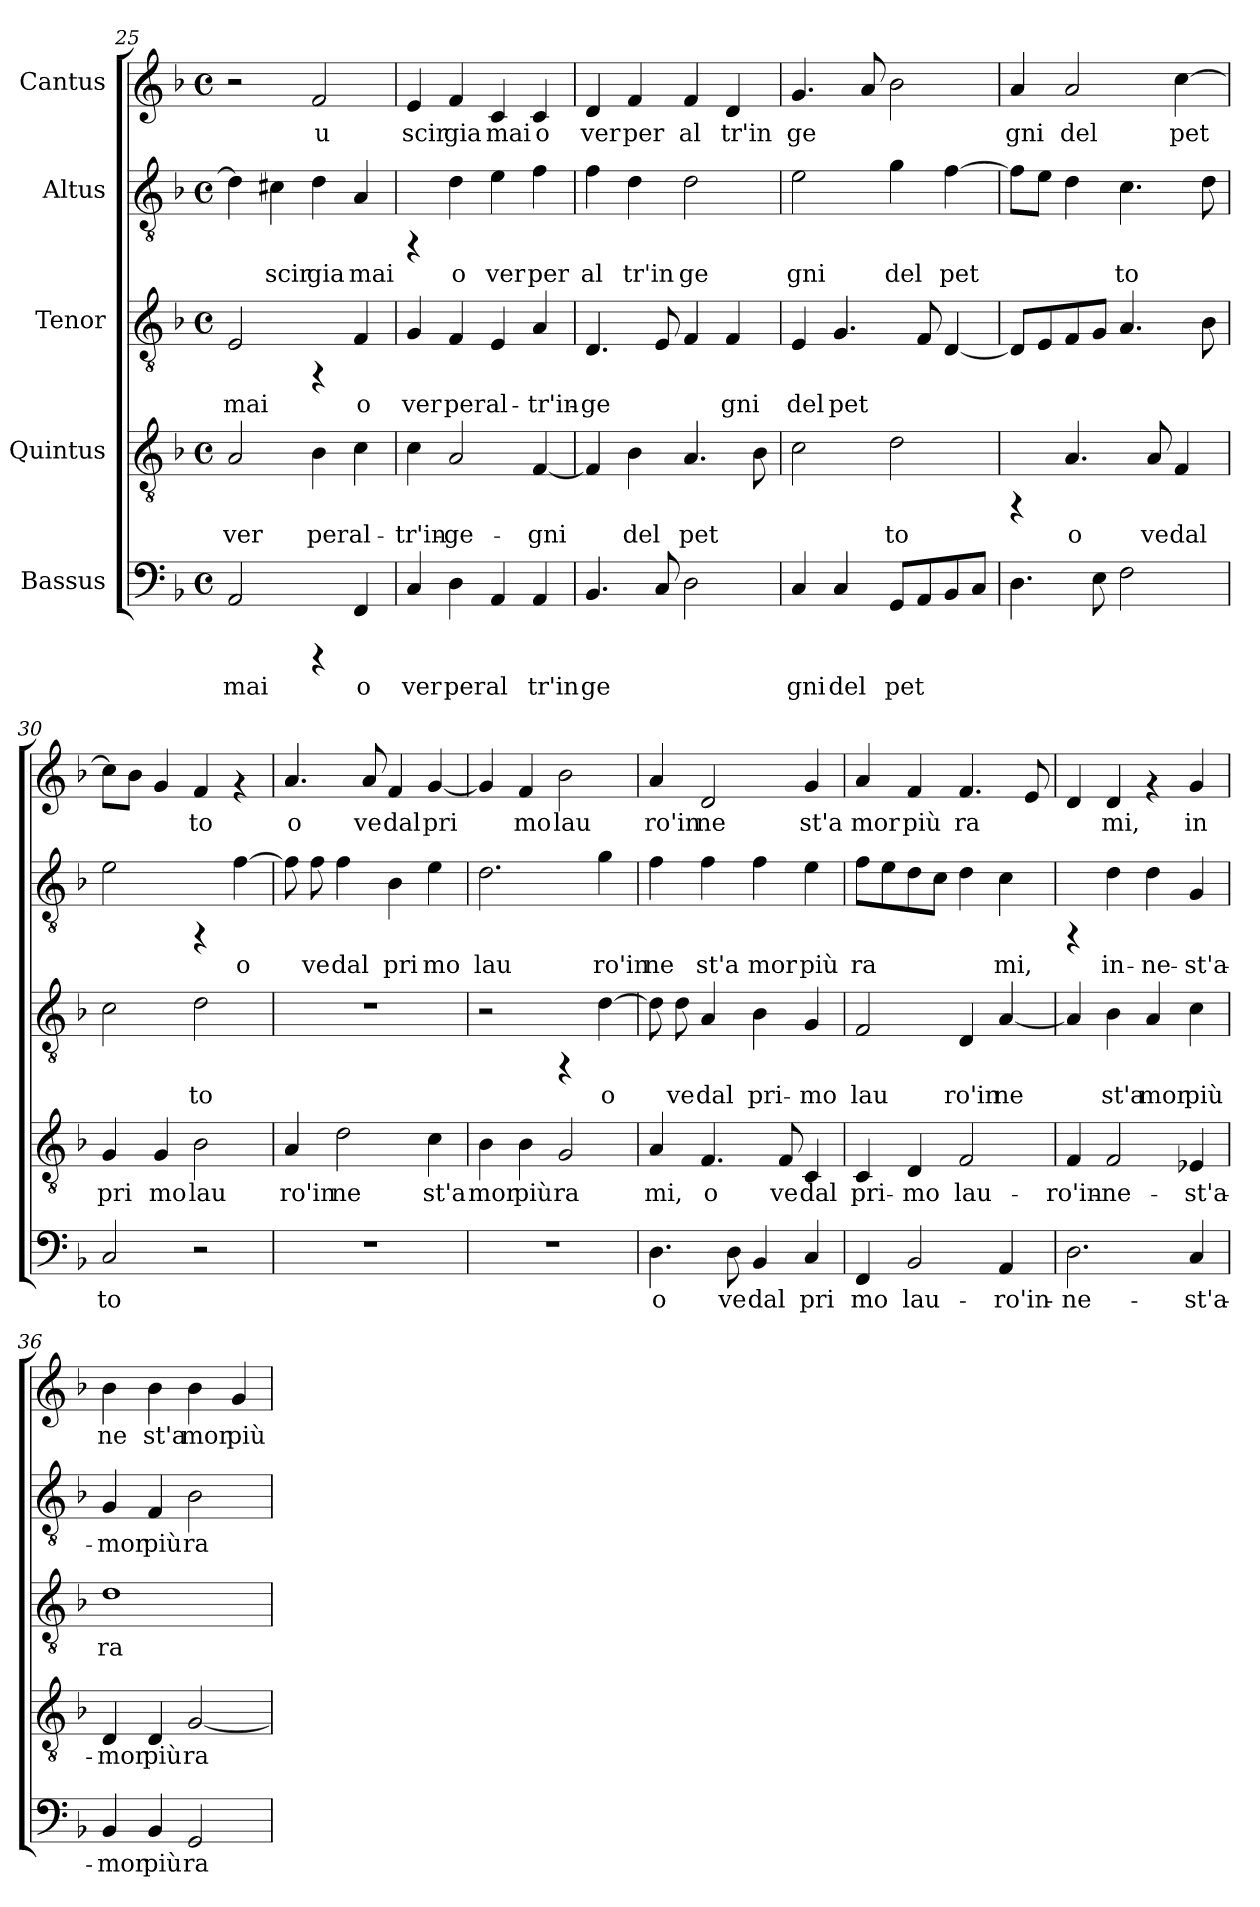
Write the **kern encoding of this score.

**kern	**text	**kern	**text	**kern	**text	**kern	**text	**kern	**text
*part5	*part5	*part4	*part4	*part3	*part3	*part2	*part2	*part1	*part1
*staff5	*staff5	*staff4	*staff4	*staff3	*staff3	*staff2	*staff2	*staff1	*staff1
*I"Bassus	*	*I"Quintus	*	*I"Tenor	*	*I"Altus	*	*I"Cantus	*
*clefF4	*	*clefGv2	*	*clefGv2	*	*clefGv2	*	*clefG2	*
*k[b-]	*	*k[b-]	*	*k[b-]	*	*k[b-]	*	*k[b-]	*
*F:	*	*F:	*	*F:	*	*F:	*	*F:	*
*M4/4	*	*M4/4	*	*M4/4	*	*M4/4	*	*M4/4	*
*met(c)	*	*met(c)	*	*met(c)	*	*met(c)	*	*met(c)	*
=25	=25	=25	=25	=25	=25	=25	=25	=25	=25
!	!LO:LY:b:cj	!	!LO:LY:b:cj	!	!LO:LY:b:cj	!	!LO:LY:b:cj	!	!
2AA/	mai	2A/	ver	2E/	-mai	4d\]	.	2r	.
!	!	!	!	!	!	!	!LO:LY:b:cj	!	!
.	.	.	.	.	.	4c#\	scir	.	.
!	!	!	!LO:LY:b:cj	!	!	!	!LO:LY:b:cj	!	!LO:LY:b:cj
4rCCC	.	4B-\	per	4rFF	.	4d\	gia	2f/	u
!	!LO:LY:b:cj	!	!LO:LY:b:cj	!	!LO:LY:b:cj	!	!LO:LY:b:cj	!	!
4FF/	o	4c\	al-	4F/	o	4A/	mai	.	.
=26	=26	=26	=26	=26	=26	=26	=26	=26	=26
!	!LO:LY:b:cj	!	!LO:LY:b:cj	!	!LO:LY:b:cj	!	!	!	!LO:LY:b:cj
4C/	ver	4c\	-tr'in-	4G/	ver	4rFF	.	4e/	scir
!	!LO:LY:b:cj	!	!LO:LY:b:cj	!	!LO:LY:b:cj	!	!LO:LY:b:cj	!	!LO:LY:b:cj
4D\	per	2A/	-ge-	4F/	per	4d\	o	4f/	gia
!	!LO:LY:b:cj	!	!	!	!LO:LY:b:cj	!	!LO:LY:b:cj	!	!LO:LY:b:cj
4AA/	al	.	.	4E/	al-	4e\	ver	4c/	mai
!	!LO:LY:b:cj	!	!LO:LY:b:cj	!	!LO:LY:b:cj	!	!LO:LY:b:cj	!	!LO:LY:b:cj
4AA/	tr'in	[<4F/	-gni	4A/	-tr'in-	4f\	per	4c/	o
=27	=27	=27	=27	=27	=27	=27	=27	=27	=27
!	!LO:LY:b:cj	!	!LO:LY:b:cj	!	!LO:LY:b:cj	!	!LO:LY:b:cj	!	!LO:LY:b:cj
4.BB-/	ge	4F/]	.	4.D/	-ge-	4f\	al	4d/	ver
!	!	!	!LO:LY:b:cj	!	!	!	!LO:LY:b:cj	!	!LO:LY:b:cj
.	.	4B-\	del	.	.	4d\	tr'in	4f/	per
!	!LO:LY:b:cj	!	!	!	!LO:LY:b:cj	!	!	!	!
8C/	.	.	.	8E/	--	.	.	.	.
!	!LO:LY:b:cj	!	!LO:LY:b:cj	!	!LO:LY:b:cj	!	!LO:LY:b:cj	!	!LO:LY:b:cj
2D\	.	4.A/	pet-	4F/	--	2d\	ge	4f/	al
!	!	!	!	!	!LO:LY:b:cj	!	!	!	!LO:LY:b:cj
.	.	.	.	4F/	-gni	.	.	4d/	tr'in
!	!	!	!LO:LY:b:cj	!	!	!	!	!	!
.	.	8B-\	--	.	.	.	.	.	.
=28	=28	=28	=28	=28	=28	=28	=28	=28	=28
!	!LO:LY:b:cj	!	!LO:LY:b:cj	!	!LO:LY:b:cj	!	!LO:LY:b:cj	!	!LO:LY:b:cj
4C/	gni	2c\	--	4E/	del	2e\	gni	4.g/	ge
!	!LO:LY:b:cj	!	!	!	!LO:LY:b:cj	!	!	!	!
4C/	del	.	.	4.G/	pet-	.	.	.	.
!	!	!	!	!	!	!	!	!	!LO:LY:b:cj
.	.	.	.	.	.	.	.	8a/	.
!	!LO:LY:b:cj	!	!LO:LY:b:cj	!	!	!	!LO:LY:b:cj	!	!LO:LY:b:cj
8GG/L	pet	2d\	-to	.	.	4g\	del	2b-\	.
!	!LO:LY:b:cj	!	!	!	!LO:LY:b:cj	!	!	!	!
8AA/	.	.	.	8F/	--	.	.	.	.
!	!LO:LY:b:cj	!	!	!	!LO:LY:b:cj	!	!LO:LY:b:cj	!	!
8BB-/	.	.	.	[<4D/	--	[<4f\	pet	.	.
!	!LO:LY:b:cj	!	!	!	!	!	!	!	!
8C/J	.	.	.	.	.	.	.	.	.
!!LO:PB:g=z
=29	=29	=29	=29	=29	=29	=29	=29	=29	=29
!	!LO:LY:b:cj	!	!	!	!LO:LY:b:cj	!	!LO:LY:b:cj	!	!LO:LY:b:cj
4.D\	.	4rFF	.	8D/L]	--	8f\L]	.	4a/	gni
!	!	!	!	!	!LO:LY:b:cj	!	!LO:LY:b:cj	!	!
.	.	.	.	8E/	--	8e\J	.	.	.
!	!	!	!LO:LY:b:cj	!	!LO:LY:b:cj	!	!LO:LY:b:cj	!	!LO:LY:b:cj
.	.	4.A/	o	8F/	--	4d\	.	2a/	del
!	!LO:LY:b:cj	!	!	!	!LO:LY:b:cj	!	!	!	!
8E\	.	.	.	8G/J	--	.	.	.	.
!	!LO:LY:b:cj	!	!	!	!LO:LY:b:cj	!	!LO:LY:b:cj	!	!
2F\	.	.	.	4.A/	--	4.c\	to	.	.
!	!	!	!LO:LY:b:cj	!	!	!	!	!	!
.	.	8A/	ve	.	.	.	.	.	.
!	!	!	!LO:LY:b:cj	!	!	!	!	!	!LO:LY:b:cj
.	.	4F/	dal	.	.	.	.	[>4cc\	pet
!	!	!	!	!	!LO:LY:b:cj	!	!LO:LY:b:cj	!	!
.	.	.	.	8B-\	--	8d\	.	.	.
=30	=30	=30	=30	=30	=30	=30	=30	=30	=30
!	!LO:LY:b:cj	!	!LO:LY:b:cj	!	!LO:LY:b:cj	!	!LO:LY:b:cj	!	!LO:LY:b:cj
2C/	to	4G/	pri	2c\	--	2e\	.	8cc\L]	.
!	!	!	!	!	!	!	!	!	!LO:LY:b:cj
.	.	.	.	.	.	.	.	8b-\J	.
!	!	!	!LO:LY:b:cj	!	!	!	!	!	!LO:LY:b:cj
.	.	4G/	mo	.	.	.	.	4g/	.
!	!	!	!LO:LY:b:cj	!	!LO:LY:b:cj	!	!	!	!LO:LY:b:cj
2r	.	2B-\	lau	2d\	-to	4rFF	.	4f/	to
!	!	!	!	!	!	!	!LO:LY:b:cj	!	!
.	.	.	.	.	.	[>4f\	o	4rf	.
=31	=31	=31	=31	=31	=31	=31	=31	=31	=31
!	!	!	!LO:LY:b:cj	!	!	!	!LO:LY:b:cj	!	!LO:LY:b:cj
1r	.	4A/	ro'in	1r	.	8f\]	.	4.a/	o
!	!	!	!	!	!	!	!LO:LY:b:cj	!	!
.	.	.	.	.	.	8f\	ve	.	.
!	!	!	!LO:LY:b:cj	!	!	!	!LO:LY:b:cj	!	!
.	.	2d\	ne	.	.	4f\	dal	.	.
!	!	!	!	!	!	!	!	!	!LO:LY:b:cj
.	.	.	.	.	.	.	.	8a/	ve
!	!	!	!	!	!	!	!LO:LY:b:cj	!	!LO:LY:b:cj
.	.	.	.	.	.	4B-\	pri	4f/	dal
!	!	!	!LO:LY:b:cj	!	!	!	!LO:LY:b:cj	!	!LO:LY:b:cj
.	.	4c\	st'a	.	.	4e\	mo	[<4g/	pri
=32	=32	=32	=32	=32	=32	=32	=32	=32	=32
!	!	!	!LO:LY:b:cj	!	!	!	!LO:LY:b:cj	!	!LO:LY:b:cj
1r	.	4B-\	mor	2r	.	2.d\	lau	4g/]	.
!	!	!	!LO:LY:b:cj	!	!	!	!	!	!LO:LY:b:cj
.	.	4B-\	più	.	.	.	.	4f/	mo
!	!	!	!LO:LY:b:cj	!	!	!	!	!	!LO:LY:b:cj
.	.	2G/	ra	4rFF	.	.	.	2b-\	lau
!	!	!	!	!	!LO:LY:b:cj	!	!LO:LY:b:cj	!	!
.	.	.	.	[>4d\	o-	4g\	ro'in	.	.
=33	=33	=33	=33	=33	=33	=33	=33	=33	=33
!	!LO:LY:b:cj	!	!LO:LY:b:cj	!	!LO:LY:b:cj	!	!LO:LY:b:cj	!	!LO:LY:b:cj
4.D\	o	4A/	mi,	8d\]	--	4f\	ne	4a/	ro'in
!	!	!	!	!	!LO:LY:b:cj	!	!	!	!
.	.	.	.	8d\	-ve	.	.	.	.
!	!	!	!LO:LY:b:cj	!	!LO:LY:b:cj	!	!LO:LY:b:cj	!	!LO:LY:b:cj
.	.	4.F/	o	4A/	dal	4f\	st'a	2d/	ne
!	!LO:LY:b:cj	!	!	!	!	!	!	!	!
8D\	ve	.	.	.	.	.	.	.	.
!	!LO:LY:b:cj	!	!	!	!LO:LY:b:cj	!	!LO:LY:b:cj	!	!
4BB-/	dal	.	.	4B-\	pri-	4f\	mor	.	.
!	!	!	!LO:LY:b:cj	!	!	!	!	!	!
.	.	8F/	ve	.	.	.	.	.	.
!	!LO:LY:b:cj	!	!LO:LY:b:cj	!	!LO:LY:b:cj	!	!LO:LY:b:cj	!	!LO:LY:b:cj
4C/	pri	4C/	dal	4G/	-mo	4e\	più	4g/	st'a
!!LO:PB:g=z
=34	=34	=34	=34	=34	=34	=34	=34	=34	=34
!	!LO:LY:b:cj	!	!LO:LY:b:cj	!	!LO:LY:b:cj	!	!LO:LY:b:cj	!	!LO:LY:b:cj
4FF/	mo	4C/	pri-	2F/	lau	8f\L	ra-	4a/	mor
!	!	!	!	!	!	!	!LO:LY:b:cj	!	!
.	.	.	.	.	.	8e\	--	.	.
!	!LO:LY:b:cj	!	!LO:LY:b:cj	!	!	!	!LO:LY:b:cj	!	!LO:LY:b:cj
2BB-/	lau-	4D/	-mo	.	.	8d\	--	4f/	più
!	!	!	!	!	!	!	!LO:LY:b:cj	!	!
.	.	.	.	.	.	8c\J	--	.	.
!	!	!	!LO:LY:b:cj	!	!LO:LY:b:cj	!	!LO:LY:b:cj	!	!LO:LY:b:cj
.	.	2F/	lau-	4D/	ro'in	4d\	--	4.f/	ra
!	!LO:LY:b:cj	!	!	!	!LO:LY:b:cj	!	!LO:LY:b:cj	!	!
4AA/	-ro'in-	.	.	[<4A/	ne	4c\	-mi,	.	.
!	!	!	!	!	!	!	!	!	!LO:LY:b:cj
.	.	.	.	.	.	.	.	8e/	.
=35	=35	=35	=35	=35	=35	=35	=35	=35	=35
!	!LO:LY:b:cj	!	!LO:LY:b:cj	!	!LO:LY:b:cj	!	!	!	!LO:LY:b:cj
2.D\	-ne-	4F/	-ro'in-	4A/]	.	4rFF	.	4d/	.
!	!	!	!LO:LY:b:cj	!	!LO:LY:b:cj	!	!LO:LY:b:cj	!	!LO:LY:b:cj
.	.	2F/	-ne-	4B-\	st'a	4d\	in-	4d/	mi,
!	!	!	!	!	!LO:LY:b:cj	!	!LO:LY:b:cj	!	!
.	.	.	.	4A/	mor	4d\	-ne-	4rf	.
!	!LO:LY:b:cj	!	!LO:LY:b:cj	!	!LO:LY:b:cj	!	!LO:LY:b:cj	!	!LO:LY:b:cj
4C/	-st'a-	4E-X/	-st'a-	4c\	più	4G/	-st'a-	4g/	in
=36	=36	=36	=36	=36	=36	=36	=36	=36	=36
!	!LO:LY:b:cj	!	!LO:LY:b:cj	!	!LO:LY:b:cj	!	!LO:LY:b:cj	!	!LO:LY:b:cj
4BB-/	-mor	4D/	-mor	1d	ra	4G/	-mor	4b-\	ne
!	!LO:LY:b:cj	!	!LO:LY:b:cj	!	!	!	!LO:LY:b:cj	!	!LO:LY:b:cj
4BB-/	più	4D/	più	.	.	4F/	più	4b-\	st'a
!	!LO:LY:b:cj	!	!LO:LY:b:cj	!	!	!	!LO:LY:b:cj	!	!LO:LY:b:cj
2GG/	ra-	[<2G/	ra-	.	.	2B-\	ra-	4b-\	mor
!	!	!	!	!	!	!	!	!	!LO:LY:b:cj
.	.	.	.	.	.	.	.	4g/	più
=	=	=	=	=	=	=	=	=	=
*-	*-	*-	*-	*-	*-	*-	*-	*-	*-
